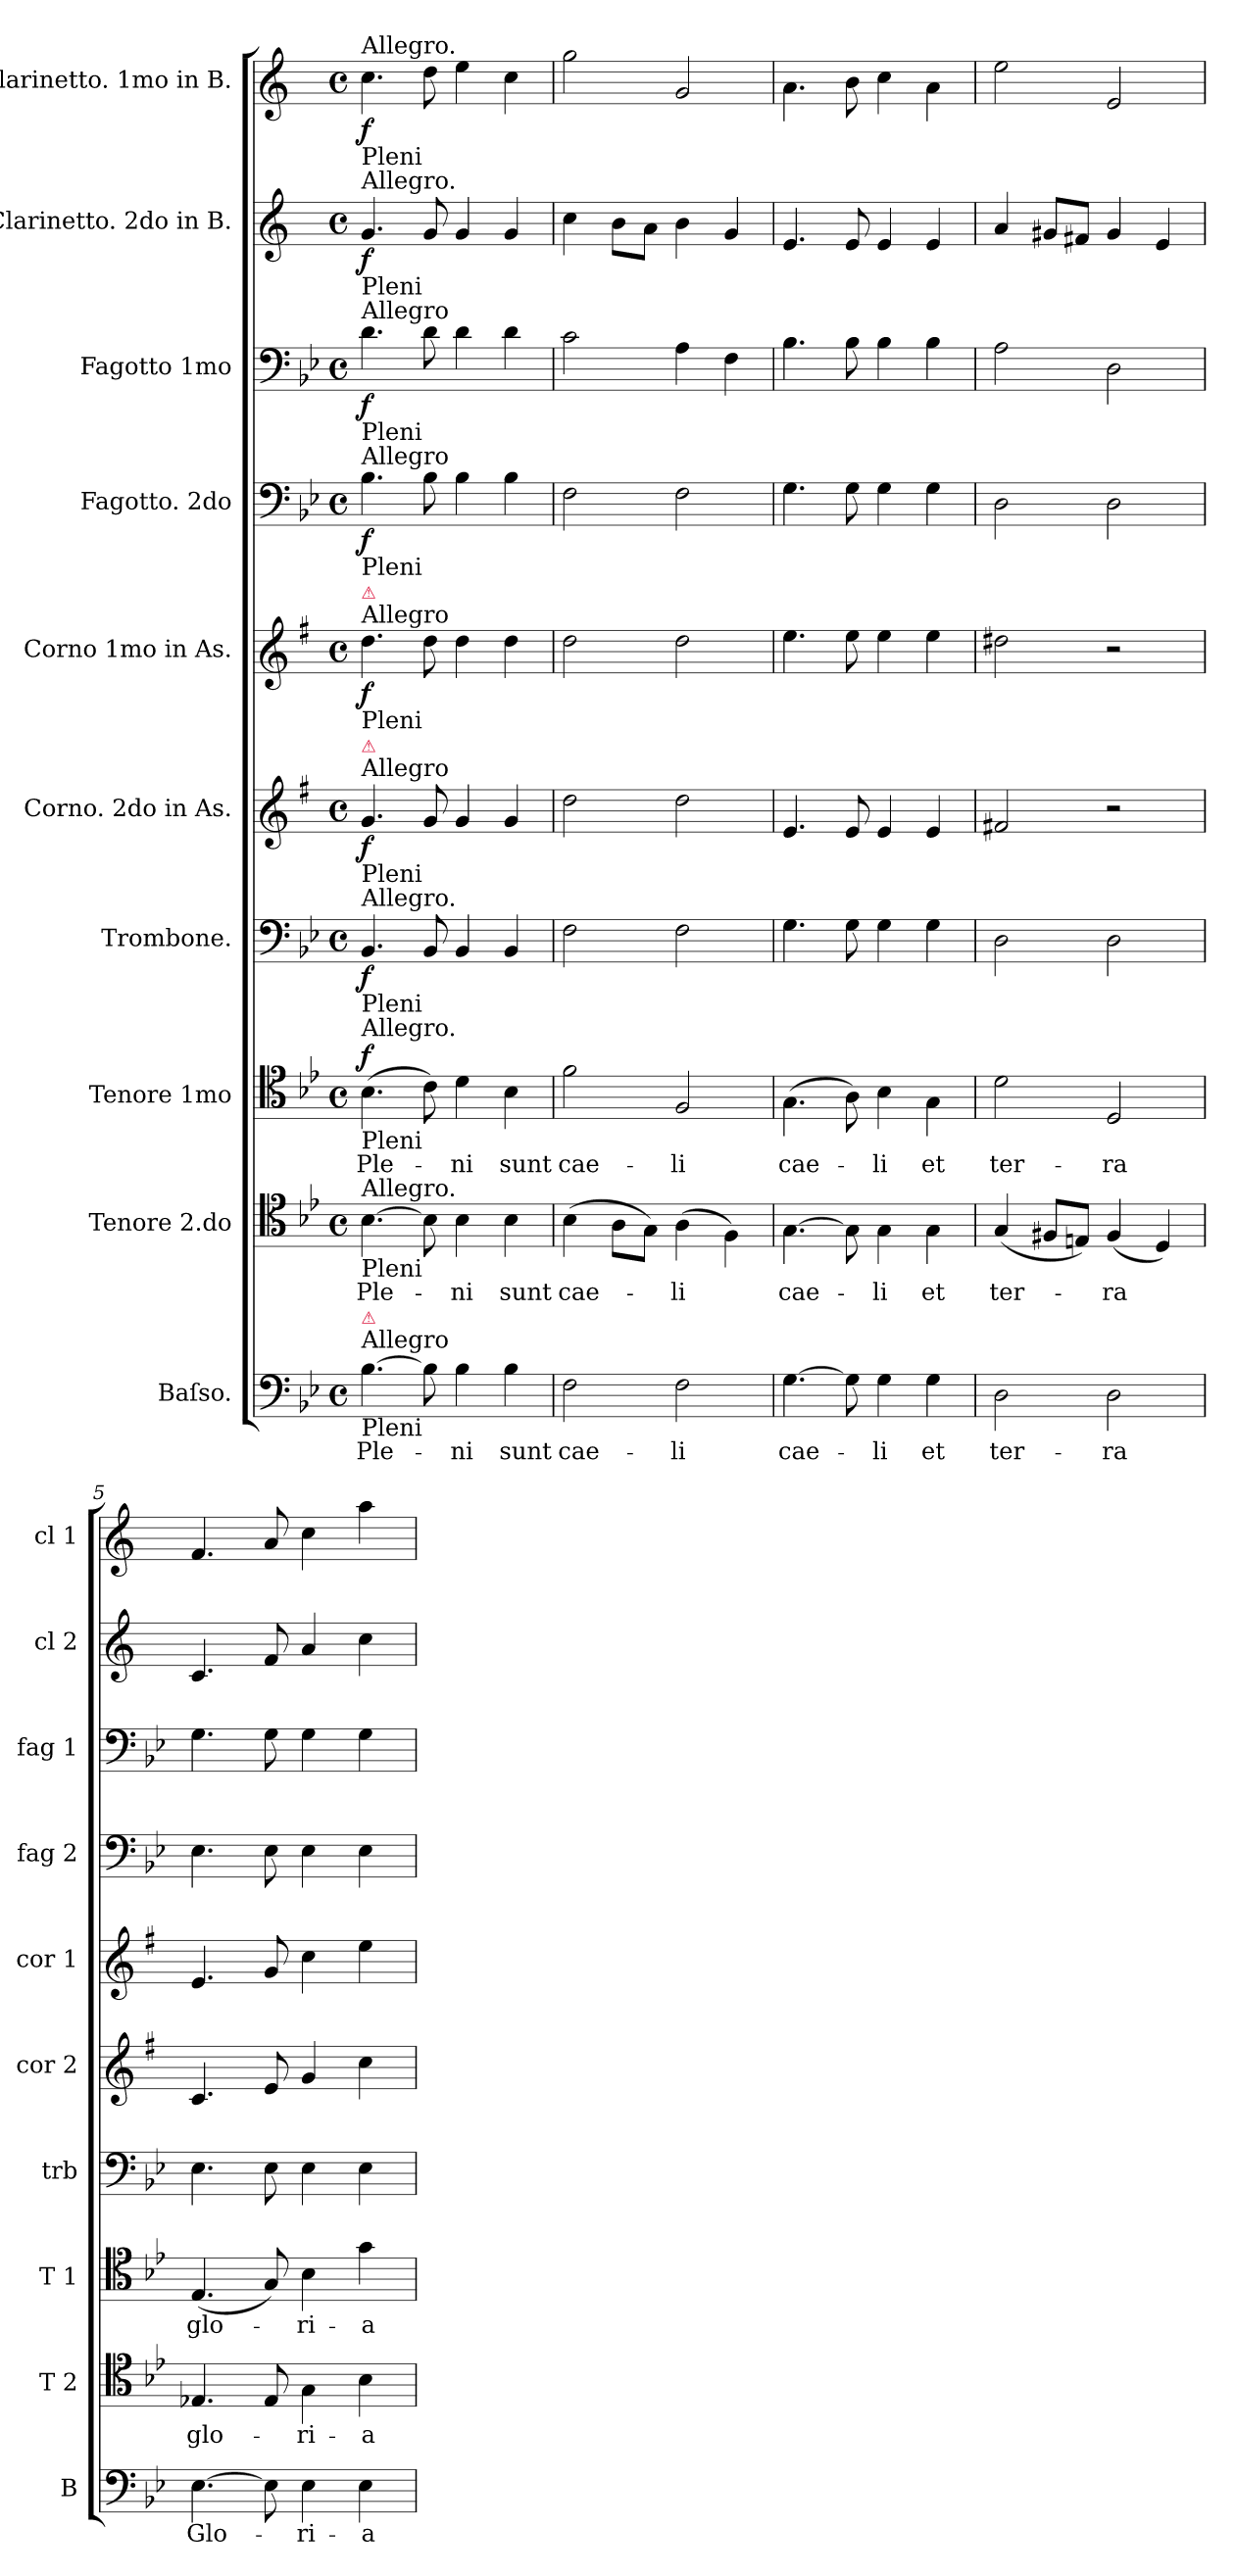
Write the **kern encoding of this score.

**kern	**text	**kern	**text	**kern	**text	**dynam	**kern	**dynam	**kern	**dynam	**kern	**dynam	**kern	**dynam	**kern	**dynam	**kern	**dynam	**kern	**dynam
*part10	*part10	*part9	*part9	*part8	*part8	*part8	*part7	*part7	*part6	*part6	*part5	*part5	*part4	*part4	*part3	*part3	*part2	*part2	*part1	*part1
*staff10	*staff10	*staff9	*staff9	*staff8	*staff8	*staff8	*staff7	*staff7	*staff6	*staff6	*staff5	*staff5	*staff4	*staff4	*staff3	*staff3	*staff2	*staff2	*staff1	*staff1
*I"Baſso.	*	*I"Tenore 2.do	*	*I"Tenore 1mo	*	*	*I"Trombone.	*	*I"Corno. 2do in As.	*	*I"Corno 1mo in As.	*	*I"Fagotto. 2do	*	*I"Fagotto 1mo	*	*I"Clarinetto. 2do in B.	*	*I"Clarinetto. 1mo in B.	*
*I'B	*	*I'T 2	*	*I'T 1	*	*	*I'trb	*	*I'cor 2	*	*I'cor 1	*	*I'fag 2	*	*I'fag 1	*	*I'cl 2	*	*I'cl 1	*
*clefF4	*	*clefC4	*	*clefC4	*	*	*clefF4	*	*clefG2	*	*clefG2	*	*clefF4	*	*clefF4	*	*clefG2	*	*clefG2	*
*	*	*	*	*	*	*	*	*	*ITrd5c9	*	*ITrd5c9	*	*	*	*	*	*ITrd1c2	*	*ITrd1c2	*
*k[b-e-]	*	*k[b-e-]	*	*k[b-e-]	*	*	*k[b-e-]	*	*k[b-e-]	*	*k[b-e-]	*	*k[b-e-]	*	*k[b-e-]	*	*k[b-e-]	*	*k[b-e-]	*
*B-:	*	*B-:	*	*B-:	*	*	*B-:	*	*B-:	*	*B-:	*	*B-:	*	*B-:	*	*B-:	*	*B-:	*
*M4/4	*	*M4/4	*	*M4/4	*	*	*M4/4	*	*M4/4	*	*M4/4	*	*M4/4	*	*M4/4	*	*M4/4	*	*M4/4	*
*met(c)	*	*met(c)	*	*met(c)	*	*	*met(c)	*	*met(c)	*	*met(c)	*	*met(c)	*	*met(c)	*	*met(c)	*	*met(c)	*
=1	=1	=1	=1	=1	=1	=1	=1	=1	=1	=1	=1	=1	=1	=1	=1	=1	=1	=1	=1	=1
!	!	!	!	!	!	!	!	!	!	!	!	!	!	!	!	!	!	!	!LO:TX:b:t=Pleni	!
!	!	!	!	!	!	!	!	!	!	!	!	!	!	!	!	!	!	!	!LO:TX:a:t=Allegro.	!
!	!	!	!	!	!	!	!	!	!	!	!	!	!	!	!	!	!LO:TX:b:t=Pleni	!	!	!
!	!	!	!	!	!	!	!	!	!	!	!	!	!	!	!	!	!LO:TX:a:t=Allegro.	!	!	!
!	!	!	!	!	!	!	!	!	!	!	!	!	!	!	!LO:TX:b:t=Pleni	!	!	!	!	!
!	!	!	!	!	!	!	!	!	!	!	!	!	!	!	!LO:TX:a:t=Allegro	!	!	!	!	!
!	!	!	!	!	!	!	!	!	!	!	!	!	!LO:TX:b:t=Pleni	!	!	!	!	!	!	!
!	!	!	!	!	!	!	!	!	!	!	!	!	!LO:TX:a:t=Allegro	!	!	!	!	!	!	!
!	!	!	!	!	!	!	!	!	!	!	!LO:TX:a:t=Allegro	!	!	!	!	!	!	!	!	!
!	!	!	!	!	!	!	!	!	!	!	!LO:TX:b:t=Pleni	!	!	!	!	!	!	!	!	!
!	!	!	!	!	!	!	!	!	!	!	!LO:TX:a:color=crimson:t=⚠	!	!	!	!	!	!	!	!	!
!	!	!	!	!	!	!	!	!	!LO:TX:a:t=Allegro	!	!	!	!	!	!	!	!	!	!	!
!	!	!	!	!	!	!	!	!	!LO:TX:b:t=Pleni	!	!	!	!	!	!	!	!	!	!	!
!	!	!	!	!	!	!	!	!	!LO:TX:a:color=crimson:t=⚠	!	!	!	!	!	!	!	!	!	!	!
!	!	!	!	!	!	!	!LO:TX:a:t=Allegro.	!	!	!	!	!	!	!	!	!	!	!	!	!
!	!	!	!	!	!	!	!LO:TX:b:t=Pleni	!	!	!	!	!	!	!	!	!	!	!	!	!
!	!	!	!	!LO:TX:a:t=Allegro.	!	!	!	!	!	!	!	!	!	!	!	!	!	!	!	!
!	!	!	!	!LO:TX:b:t=Pleni	!	!	!	!	!	!	!	!	!	!	!	!	!	!	!	!
!	!	!LO:TX:b:t=Pleni	!	!	!	!	!	!	!	!	!	!	!	!	!	!	!	!	!	!
!	!	!LO:TX:a:t=Allegro.	!	!	!	!	!	!	!	!	!	!	!	!	!	!	!	!	!	!
!LO:TX:b:t=Pleni	!	!	!	!	!	!	!	!	!	!	!	!	!	!	!	!	!	!	!	!
!LO:TX:a:t=Allegro	!	!	!	!	!	!	!	!	!	!	!	!	!	!	!	!	!	!	!	!
!LO:TX:a:color=crimson:t=⚠	!	!	!	!	!	!	!	!	!	!	!	!	!	!	!	!	!	!	!	!
!	!	!	!	!	!	!LO:DY:b	!	!LO:DY:b	!	!LO:DY:b	!	!LO:DY:b	!	!LO:DY:b	!	!LO:DY:b	!	!LO:DY:b	!	!LO:DY:b
[4.B-\	Ple-	[4.B-\	Ple-	(4.B-\	Ple-	f	4.BB-/	f	4.B-/	f	4.f\	f	4.B-\	f	4.d\	f	4.f/	f	4.b-\	f
8B-\]	.	8B-\]	.	8c\)	.	.	8BB-/	.	8B-/	.	8f\	.	8B-\	.	8d\	.	8f/	.	8cc\	.
4B-\	-ni	4B-\	-ni	4d\	-ni	.	4BB-/	.	4B-/	.	4f\	.	4B-\	.	4d\	.	4f/	.	4dd\	.
4B-\	sunt	4B-\	sunt	4B-\	sunt	.	4BB-/	.	4B-/	.	4f\	.	4B-\	.	4d\	.	4f/	.	4b-\	.
=2	=2	=2	=2	=2	=2	=2	=2	=2	=2	=2	=2	=2	=2	=2	=2	=2	=2	=2	=2	=2
2F\	cae-	(4B-\	cae-	2f\	cae-	.	2F\	.	2f\	.	2f\	.	2F\	.	2c\	.	4b-\	.	2ff\	.
.	.	8A\L	.	.	.	.	.	.	.	.	.	.	.	.	.	.	8a\L	.	.	.
.	.	8G\J)	.	.	.	.	.	.	.	.	.	.	.	.	.	.	8g\J	.	.	.
2F\	-li	(4A\	-li	2F/	-li	.	2F\	.	2f\	.	2f\	.	2F\	.	4A\	.	4a\	.	2f/	.
.	.	4F\)	.	.	.	.	.	.	.	.	.	.	.	.	4F\	.	4f/	.	.	.
=3	=3	=3	=3	=3	=3	=3	=3	=3	=3	=3	=3	=3	=3	=3	=3	=3	=3	=3	=3	=3
[4.G\	cae-	[4.G\	cae-	(4.G\	cae-	.	4.G\	.	4.G/	.	4.g\	.	4.G\	.	4.B-\	.	4.d/	.	4.g\	.
8G\]	.	8G\]	.	8A\)	.	.	8G\	.	8G/	.	8g\	.	8G\	.	8B-\	.	8d/	.	8a\	.
4G\	-li	4G\	-li	4B-\	-li	.	4G\	.	4G/	.	4g\	.	4G\	.	4B-\	.	4d/	.	4b-\	.
4G\	et	4G\	et	4G\	et	.	4G\	.	4G/	.	4g\	.	4G\	.	4B-\	.	4d/	.	4g\	.
=4	=4	=4	=4	=4	=4	=4	=4	=4	=4	=4	=4	=4	=4	=4	=4	=4	=4	=4	=4	=4
2D\	ter-	(4G/	ter-	2d\	ter-	.	2D\	.	2An/	.	2f#X\	.	2D\	.	2A\	.	4g/	.	2dd\	.
.	.	8F#X/L	.	.	.	.	.	.	.	.	.	.	.	.	.	.	8f#X/L	.	.	.
.	.	8En/J)	.	.	.	.	.	.	.	.	.	.	.	.	.	.	8en/J	.	.	.
2D\	-ra	(4F#/	-ra	2D/	-ra	.	2D\	.	2r	.	2r	.	2D\	.	2D\	.	4f#/	.	2d/	.
.	.	4D/)	.	.	.	.	.	.	.	.	.	.	.	.	.	.	4d/	.	.	.
=5	=5	=5	=5	=5	=5	=5	=5	=5	=5	=5	=5	=5	=5	=5	=5	=5	=5	=5	=5	=5
[4.E-\	Glo-	4.E-X/	glo-	(4.E-/	glo-	.	4.E-\	.	4.E-/	.	4.G/	.	4.E-\	.	4.G\	.	4.B-/	.	4.e-/	.
8E-\]	.	8E-/	.	8G/)	.	.	8E-\	.	8G/	.	8B-/	.	8E-\	.	8G\	.	8e-/	.	8g/	.
4E-\	-ri-	4G\	-ri-	4B-\	-ri-	.	4E-\	.	4B-/	.	4e-\	.	4E-\	.	4G\	.	4g/	.	4b-\	.
4E-\	-a	4B-\	-a	4g\	-a	.	4E-\	.	4e-\	.	4g\	.	4E-\	.	4G\	.	4b-\	.	4gg\	.
=	=	=	=	=	=	=	=	=	=	=	=	=	=	=	=	=	=	=	=	=
*-	*-	*-	*-	*-	*-	*-	*-	*-	*-	*-	*-	*-	*-	*-	*-	*-	*-	*-	*-	*-
